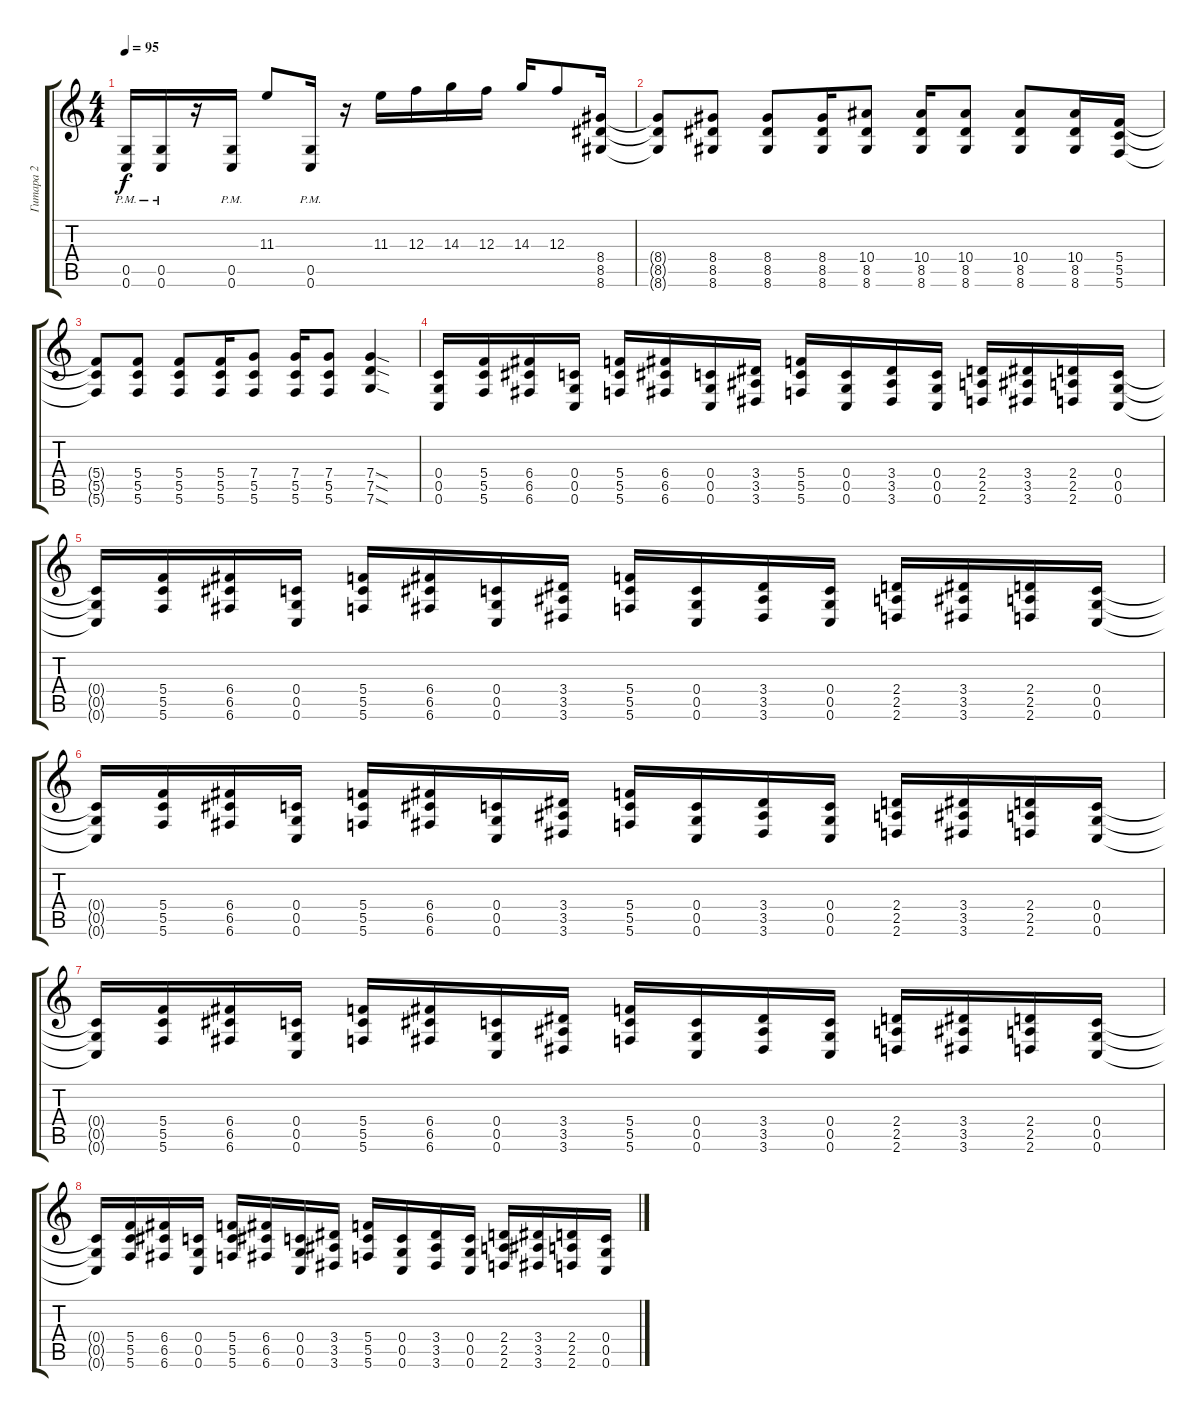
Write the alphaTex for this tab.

\track ("Гитара 2" "Гитара 2") {instrument overdrivenguitar}
\staff {score tabs}
\tuning (D4 A3 F3 C3 G2 C2) {hide}
\ts (4 4)
\tempo 95
\clef g2
\ks c
(0.5{pm} 0.6{pm}).16{dy f} (0.5{pm} 0.6{pm}).16 r.16 (0.5{pm} 0.6{pm}).16 11.3.8 (0.5{pm} 0.6{pm}).16 r.16 11.3.16 12.3.16 14.3.16 12.3.16 14.3.16 12.3.8 (8.4 8.5 8.6).16 |
(8.4{t} 8.5{t} 8.6{t}).8 (8.4 8.5 8.6).8 (8.4 8.5 8.6).8 (8.4 8.5 8.6).16 (10.4 8.5 8.6).8 (10.4 8.5 8.6).16 (10.4 8.5 8.6).8 (10.4 8.5 8.6).8 (10.4 8.5 8.6).16 (5.4 5.5 5.6).16 |
(5.4{t} 5.5{t} 5.6{t}).8 (5.4 5.5 5.6).8 (5.4 5.5 5.6).8 (5.4 5.5 5.6).16 (7.4 5.5 5.6).8 (7.4 5.5 5.6).16 (7.4 5.5 5.6).8 (7.4{sod} 7.5{sod} 7.6{sod}).4 |
(0.4 0.5 0.6).16 (5.4 5.5 5.6).16 (6.4 6.5 6.6).16 (0.4 0.5 0.6).16 (5.4 5.5 5.6).16 (6.4 6.5 6.6).16 (0.4 0.5 0.6).16 (3.4 3.5 3.6).16 (5.4 5.5 5.6).16 (0.4 0.5 0.6).16 (3.4 3.5 3.6).16 (0.4 0.5 0.6).16 (2.4 2.5 2.6).16 (3.4 3.5 3.6).16 (2.4 2.5 2.6).16 (0.4 0.5 0.6).16 |
(0.4{t} 0.5{t} 0.6{t}).16 (5.4 5.5 5.6).16 (6.4 6.5 6.6).16 (0.4 0.5 0.6).16 (5.4 5.5 5.6).16 (6.4 6.5 6.6).16 (0.4 0.5 0.6).16 (3.4 3.5 3.6).16 (5.4 5.5 5.6).16 (0.4 0.5 0.6).16 (3.4 3.5 3.6).16 (0.4 0.5 0.6).16 (2.4 2.5 2.6).16 (3.4 3.5 3.6).16 (2.4 2.5 2.6).16 (0.4 0.5 0.6).16 |
(0.4{t} 0.5{t} 0.6{t}).16 (5.4 5.5 5.6).16 (6.4 6.5 6.6).16 (0.4 0.5 0.6).16 (5.4 5.5 5.6).16 (6.4 6.5 6.6).16 (0.4 0.5 0.6).16 (3.4 3.5 3.6).16 (5.4 5.5 5.6).16 (0.4 0.5 0.6).16 (3.4 3.5 3.6).16 (0.4 0.5 0.6).16 (2.4 2.5 2.6).16 (3.4 3.5 3.6).16 (2.4 2.5 2.6).16 (0.4 0.5 0.6).16 |
(0.4{t} 0.5{t} 0.6{t}).16 (5.4 5.5 5.6).16 (6.4 6.5 6.6).16 (0.4 0.5 0.6).16 (5.4 5.5 5.6).16 (6.4 6.5 6.6).16 (0.4 0.5 0.6).16 (3.4 3.5 3.6).16 (5.4 5.5 5.6).16 (0.4 0.5 0.6).16 (3.4 3.5 3.6).16 (0.4 0.5 0.6).16 (2.4 2.5 2.6).16 (3.4 3.5 3.6).16 (2.4 2.5 2.6).16 (0.4 0.5 0.6).16 |
(0.4{t} 0.5{t} 0.6{t}).16 (5.4 5.5 5.6).16 (6.4 6.5 6.6).16 (0.4 0.5 0.6).16 (5.4 5.5 5.6).16 (6.4 6.5 6.6).16 (0.4 0.5 0.6).16 (3.4 3.5 3.6).16 (5.4 5.5 5.6).16 (0.4 0.5 0.6).16 (3.4 3.5 3.6).16 (0.4 0.5 0.6).16 (2.4 2.5 2.6).16 (3.4 3.5 3.6).16 (2.4 2.5 2.6).16 (0.4 0.5 0.6).16
